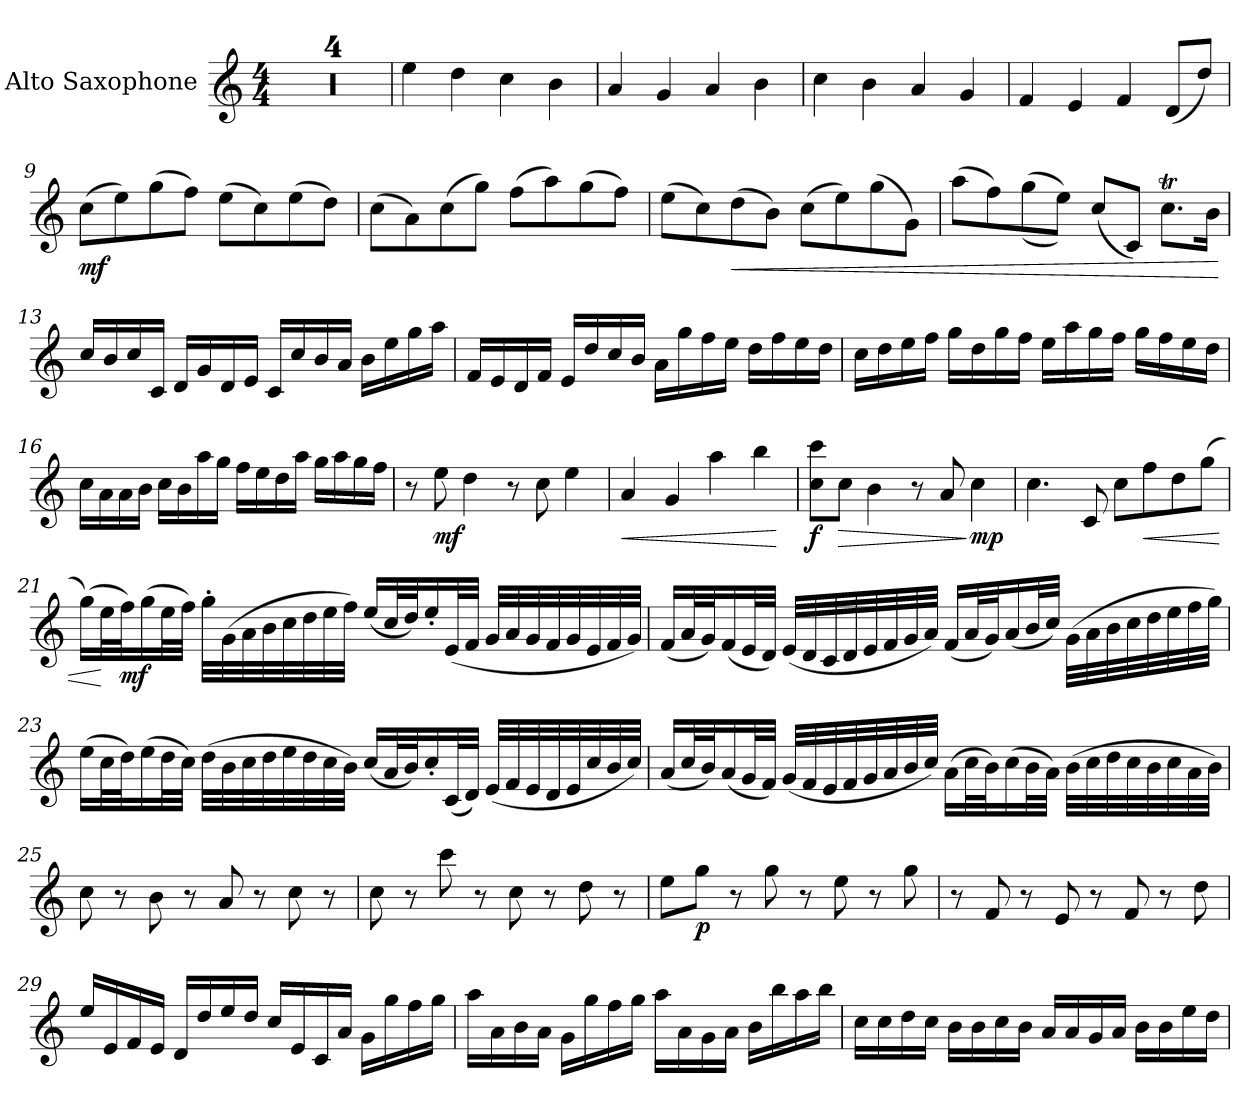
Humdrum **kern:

**kern	**dynam
*part1	*part1
*staff1	*staff1
*I"Alto Saxophone	*
*I'A. Sax.	*
*clefG2	*
*ITrd5c9	*
*k[b-e-a-]	*
*M4/4	*
*MM40	*
=1	=1
1r	.
=2	=2
1r	.
=3	=3
1r	.
=4	=4
1r	.
=5	=5
4g\	.
4f\	.
4e-\	.
4d\	.
=6	=6
4c/	.
4B-/	.
4c/	.
4d\	.
=7	=7
4e-\	.
4d\	.
4c/	.
4B-/	.
=8	=8
4A-/	.
4G/	.
4A-/	.
(8F/L	.
8f/J)	.
=9	=9
!	!LO:DY:b
(8e-\L	mf
8g\)	.
(8b-\	.
8a-\J)	.
(8g\L	.
8e-\)	.
(8g\	.
8f\J)	.
!!LO:LB:g=z
=10	=10
(8e-\L	.
8c\)	.
(8e-\	.
8b-\J)	.
(8a-\L	.
8cc\)	.
(8b-\	.
8a-\J)	.
=11	=11
(8g\L	.
8e-\)	.
!	!LO:HP:b
(8f\	<
8d\J)	.
(8e-\L	.
8g\)	.
(8b-\	.
8B-\J)	.
=12	=12
(8cc\L	.
8a-\)	.
((8b-\	.
8g\J))	.
(8e-/L	.
8E-/J)	.
8.e-T\L	.
16d\Jk	.
.	[
=13	=13
16e-/LL	.
16d/	.
16e-/	.
16E-/JJ	.
16F/LL	.
16B-/	.
16F/	.
16G/JJ	.
16E-/LL	.
16e-/	.
16d/	.
16c/JJ	.
16d\LL	.
16g\	.
16b-\	.
16cc\JJ	.
!!LO:LB:g=z
=14	=14
16A-/LL	.
16G/	.
16F/	.
16A-/JJ	.
16G/LL	.
16f/	.
16e-/	.
16d/JJ	.
16c\LL	.
16b-\	.
16a-\	.
16g\JJ	.
16f\LL	.
16a-\	.
16g\	.
16f\JJ	.
=15	=15
16e-\LL	.
16f\	.
16g\	.
16a-\JJ	.
16b-\LL	.
16f\	.
16b-\	.
16a-\JJ	.
16g\LL	.
16cc\	.
16b-\	.
16a-\JJ	.
16b-\LL	.
16a-\	.
16g\	.
16f\JJ	.
=16	=16
16e-\LL	.
16c\	.
16c\	.
16d\JJ	.
16e-\LL	.
16d\	.
16cc\	.
16b-\JJ	.
16a-\LL	.
16g\	.
16f\	.
16cc\JJ	.
16b-\LL	.
16cc\	.
16b-\	.
16a-\JJ	.
!!LO:LB:g=z
=17	=17
8r	.
!	!LO:DY:b
8g\	mf
4f\	.
8r	.
8e-\	.
4g\	.
=18	=18
!	!LO:HP:b
4c/	<
4B-/	.
4cc\	.
4dd\	.
.	[
=19	=19
!	!LO:DY:b
8e-\ 8ee-\L	f
!	!LO:HP:b
8e-\J	>
4d\	.
8r	.
8c/	.
!	!LO:DY:n=1:b
4e-\	] mp
=20	=20
4.e-\	.
8E-/	.
8e-\L	.
!	!LO:HP:b
8a-\	<
8f\	.
(8b-\J	.
!!LO:LB:g=z
=21	=21
(16b-\LL)	.
32g\L	[
!	!LO:DY:b
32a-\J)	mf
(16b-\	.
32g\L	.
32a-\JJJ)	.
32b-'\LLL	.
(32B-\	.
32c\	.
32d\	.
32e-\	.
32f\	.
32g\	.
32a-\JJJ)	.
(16g/LL	.
32e-/L	.
32f/J)	.
16g'/	.
(32G/L	.
32A-/JJJ	.
32B-/LLL	.
32c/	.
32B-/	.
32A-/	.
32B-/	.
32G/	.
32A-/	.
32B-/JJJ)	.
!!LO:LB:g=z
=22	=22
(16A-/LL	.
32c/L	.
32B-/J)	.
(16A-/	.
32G/L	.
32F/JJJ)	.
(32G/LLL	.
32F/	.
32E-/	.
32F/	.
32G/	.
32A-/	.
32B-/	.
32c/JJJ)	.
(16A-/LL	.
32c/L	.
32B-/J)	.
(16c/	.
32d/L	.
32e-/JJJ)	.
(32B-\LLL	.
32c\	.
32d\	.
32e-\	.
32f\	.
32g\	.
32a-\	.
32b-\JJJ)	.
!!LO:LB:g=z
=23	=23
(16g\LL	.
32e-\L	.
32f\J)	.
(16g\	.
32f\L	.
32e-\JJJ)	.
(32f\LLL	.
32d\	.
32e-\	.
32f\	.
32g\	.
32f\	.
32e-\	.
32d\JJJ)	.
(16e-/LL	.
32c/L	.
32d/J)	.
16e-'/	.
(32E-/L	.
32F/JJJ)	.
(32G/LLL	.
32A-/	.
32G/	.
32F/	.
32G/	.
32e-/	.
32d/	.
32e-/JJJ)	.
!!LO:LB:g=z
=24	=24
(16c/LL	.
32e-/L	.
32d/J)	.
(16c/	.
32B-/L	.
32A-/JJJ)	.
(32B-/LLL	.
32A-/	.
32G/	.
32A-/	.
32B-/	.
32c/	.
32d/	.
32e-/JJJ)	.
(16c\LL	.
32e-\L	.
32d\J)	.
(16e-\	.
32d\L	.
32c\JJJ)	.
(32d\LLL	.
32e-\	.
32f\	.
32e-\	.
32d\	.
32e-\	.
32c\	.
32d\JJJ)	.
=25	=25
8e-\	.
8r	.
8d\	.
8r	.
8c/	.
8r	.
8e-\	.
8r	.
=26	=26
8e-\	.
8r	.
8ee-\	.
8r	.
8e-\	.
8r	.
8f\	.
8r	.
!!LO:LB:g=z
=27	=27
8g\L	.
!	!LO:DY:b
8b-\J	p
8r	.
8b-\	.
8r	.
8g\	.
8r	.
8b-\	.
=28	=28
8r	.
8A-/	.
8r	.
8G/	.
8r	.
8A-/	.
8r	.
8f\	.
=29	=29
16g/LL	.
16G/	.
16A-/	.
16G/JJ	.
16F/LL	.
16f/	.
16g/	.
16f/JJ	.
16e-/LL	.
16G/	.
16E-/	.
16c/JJ	.
16B-\LL	.
16b-\	.
16a-\	.
16b-\JJ	.
!!LO:LB:g=z
=30	=30
16cc\LL	.
16c\	.
16d\	.
16c\JJ	.
16B-\LL	.
16b-\	.
16a-\	.
16b-\JJ	.
16cc\LL	.
16c\	.
16B-\	.
16c\JJ	.
16d\LL	.
16dd\	.
16cc\	.
16dd\JJ	.
=31	=31
16e-\LL	.
16e-\	.
16f\	.
16e-\JJ	.
16d\LL	.
16d\	.
16e-\	.
16d\JJ	.
16c/LL	.
16c/	.
16B-/	.
16c/JJ	.
16d\LL	.
16d\	.
16g\	.
16f\JJ	.
=	=
*-	*-
